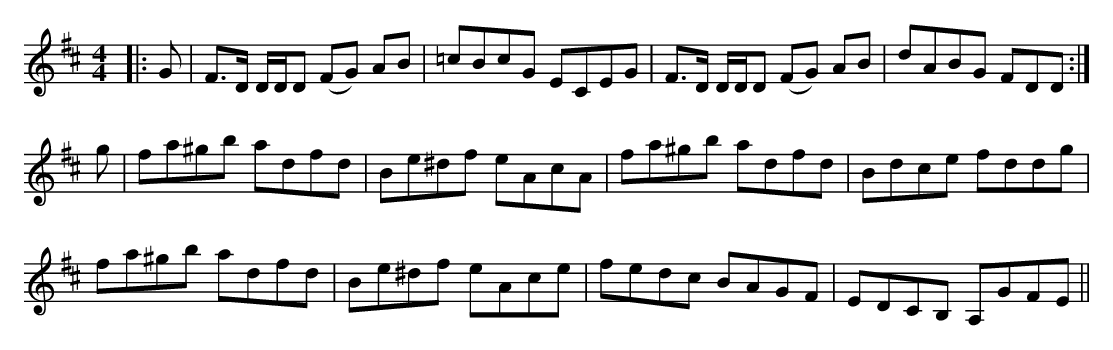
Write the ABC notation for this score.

X:1
M:4/4
K:D
|:G|F>D D/D/D (FG) AB|=cBcG ECEG|F>D D/D/D (FG) AB|dABG FDD:|
g|fa^gb adfd|Be^df eAcA|fa^gb adfd|Bdce fddg|
fa^gb adfd|Be^df eAce|fedc BAGF|EDCB, A,GFE||
